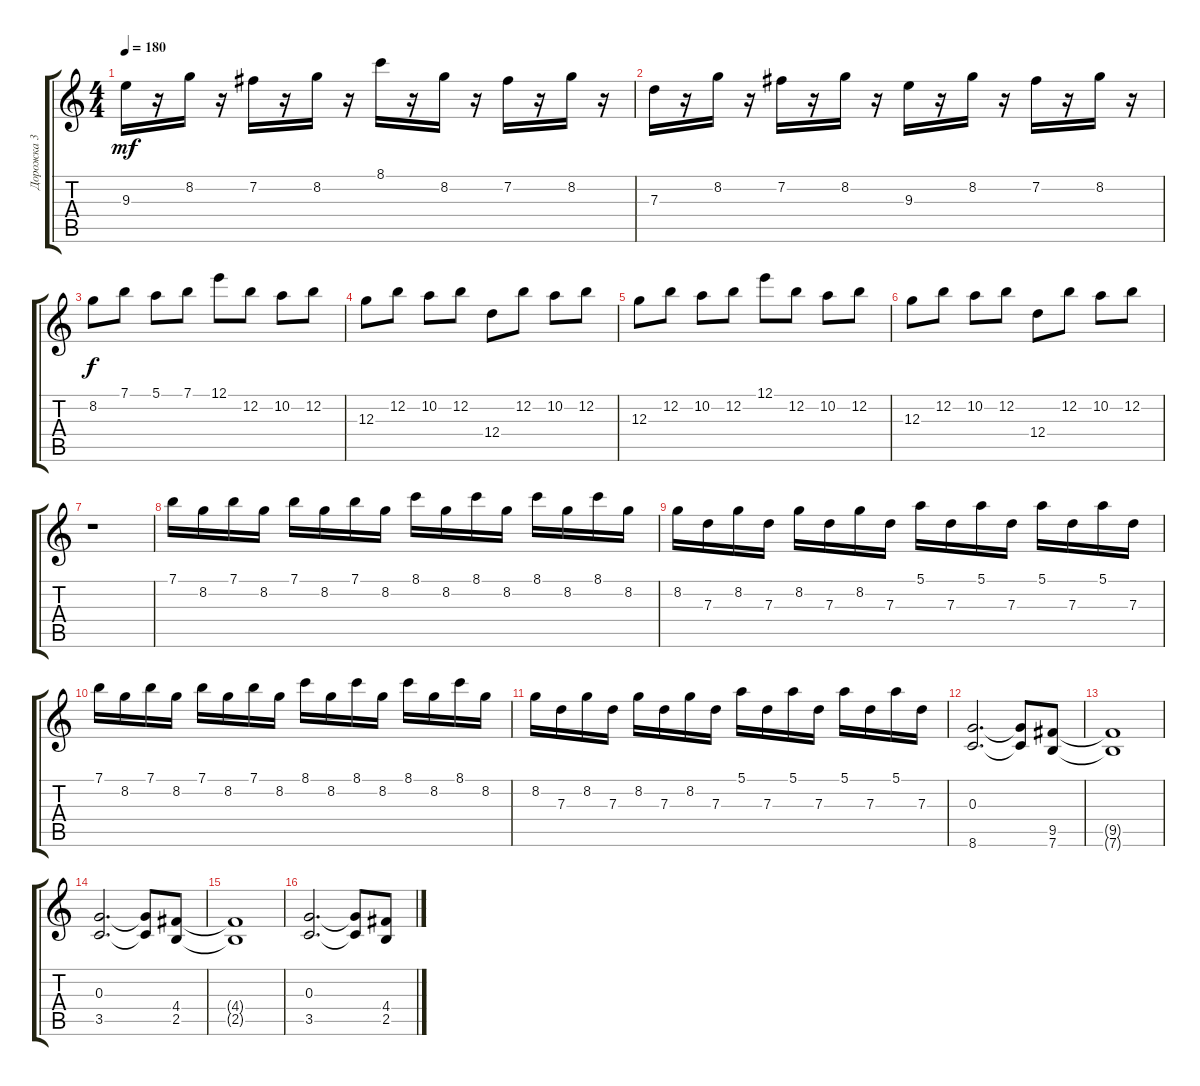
\track ("Дорожка 3" "Дорожка 3") {instrument overdrivenguitar}
\staff {score tabs}
\tuning (E4 B3 G3 D3 A2 E2) {hide}
\ts (4 4)
\tempo 180
\clef g2
\ks c
9.3.16{dy mf} r.16 8.2.16 r.16 7.2.16 r.16 8.2.16 r.16 8.1.16 r.16 8.2.16 r.16 7.2.16 r.16 8.2.16 r.16 |
7.3.16 r.16 8.2.16 r.16 7.2.16 r.16 8.2.16 r.16 9.3.16 r.16 8.2.16 r.16 7.2.16 r.16 8.2.16 r.16 |
8.2.8{dy f} 7.1.8 5.1.8 7.1.8 12.1.8 12.2.8 10.2.8 12.2.8 |
12.3.8 12.2.8 10.2.8 12.2.8 12.4.8 12.2.8 10.2.8 12.2.8 |
12.3.8 12.2.8 10.2.8 12.2.8 12.1.8 12.2.8 10.2.8 12.2.8 |
12.3.8 12.2.8 10.2.8 12.2.8 12.4.8 12.2.8 10.2.8 12.2.8 |
r.1 |
7.1.16 8.2.16 7.1.16 8.2.16 7.1.16 8.2.16 7.1.16 8.2.16 8.1.16 8.2.16 8.1.16 8.2.16 8.1.16 8.2.16 8.1.16 8.2.16 |
8.2.16 7.3.16 8.2.16 7.3.16 8.2.16 7.3.16 8.2.16 7.3.16 5.1.16 7.3.16 5.1.16 7.3.16 5.1.16 7.3.16 5.1.16 7.3.16 |
7.1.16 8.2.16 7.1.16 8.2.16 7.1.16 8.2.16 7.1.16 8.2.16 8.1.16 8.2.16 8.1.16 8.2.16 8.1.16 8.2.16 8.1.16 8.2.16 |
8.2.16 7.3.16 8.2.16 7.3.16 8.2.16 7.3.16 8.2.16 7.3.16 5.1.16 7.3.16 5.1.16 7.3.16 5.1.16 7.3.16 5.1.16 7.3.16 |
(0.3 8.6).2{d} (0.3{t} 8.6{t}).8 (9.5 7.6).8 |
(9.5{t} 7.6{t}).1 |
(0.3 3.5).2{d} (0.3{t} 3.5{t}).8 (4.4 2.5).8 |
(4.4{t} 2.5{t}).1 |
(0.3 3.5).2{d} (0.3{t} 3.5{t}).8 (4.4 2.5).8
